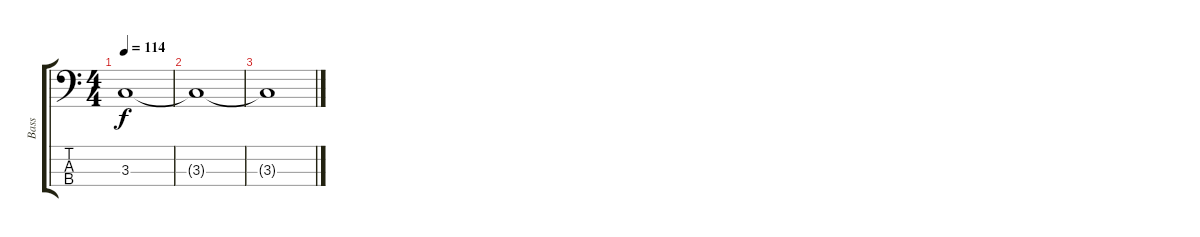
\track ("Bass" "Bass") {instrument electricbassfinger}
\staff {score tabs}
\tuning (G2 D2 A1 E1) {hide}
\ts (4 4)
\tempo 114
\clef f4
\ks c
3.3{t}.1{dy f} |
3.3{t}.1 |
3.3{t}.1
